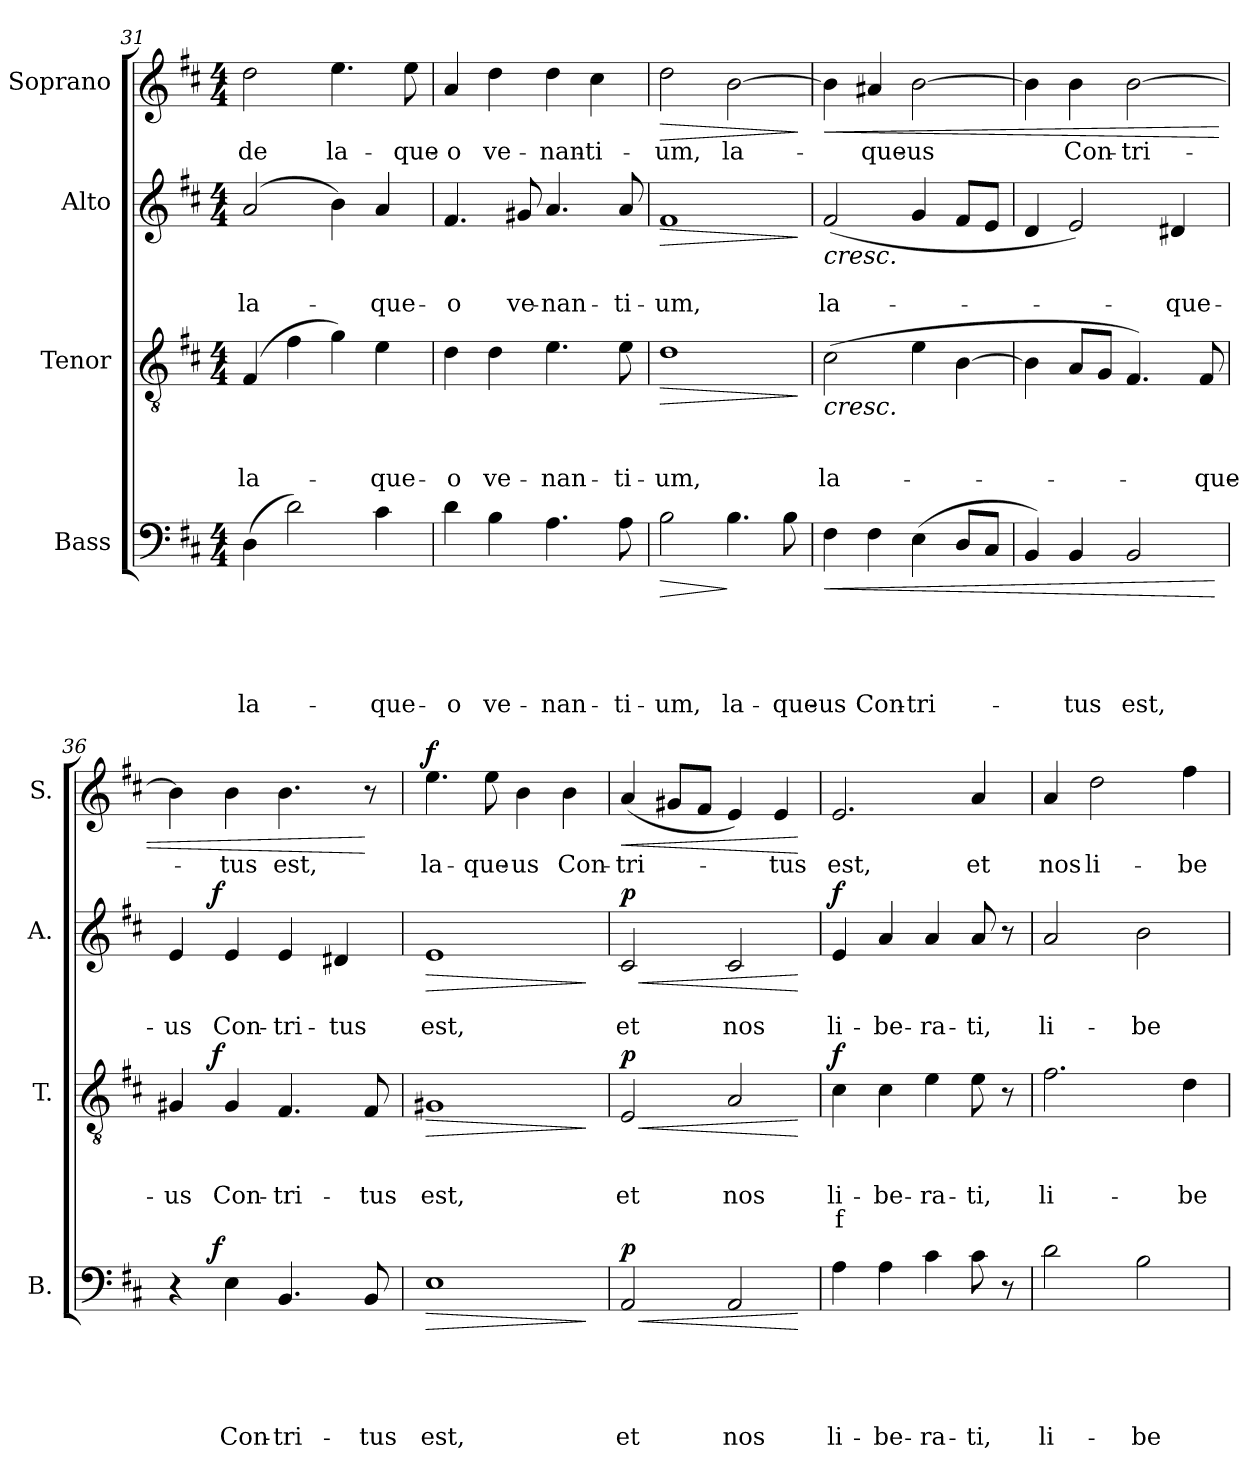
**kern	**text	**text	**text	**text	**text	**dynam	**kern	**text	**text	**text	**text	**dynam	**kern	**text	**text	**dynam	**kern	**text	**dynam
*part4	*part4	*part4	*part4	*part4	*part4	*part4	*part3	*part3	*part3	*part3	*part3	*part3	*part2	*part2	*part2	*part2	*part1	*part1	*part1
*staff4	*staff4	*staff4	*staff4	*staff4	*staff4	*staff4	*staff3	*staff3	*staff3	*staff3	*staff3	*staff3	*staff2	*staff2	*staff2	*staff2	*staff1	*staff1	*staff1
*I"Bass	*	*	*	*	*	*	*I"Tenor	*	*	*	*	*	*I"Alto	*	*	*	*I"Soprano	*	*
*I'B.	*	*	*	*	*	*	*I'T.	*	*	*	*	*	*I'A.	*	*	*	*I'S.	*	*
*clefF4	*	*	*	*	*	*	*clefGv2	*	*	*	*	*	*clefG2	*	*	*	*clefG2	*	*
*k[f#c#]	*	*	*	*	*	*	*k[f#c#]	*	*	*	*	*	*k[f#c#]	*	*	*	*k[f#c#]	*	*
*D:	*	*	*	*	*	*	*D:	*	*	*	*	*	*D:	*	*	*	*D:	*	*
*M4/4	*	*	*	*	*	*	*M4/4	*	*	*	*	*	*M4/4	*	*	*	*M4/4	*	*
=31	=31	=31	=31	=31	=31	=31	=31	=31	=31	=31	=31	=31	=31	=31	=31	=31	=31	=31	=31
!	!	!	!	!	!LO:LY:b	!	!	!	!	!LO:LY:b	!	!	!	!	!LO:LY:b	!	!	!LO:LY:b	!
(>4D\	.	.	.	.	la-	.	(4F#/	.	.	la-	.	.	(2a/	.	la-	.	2dd\	de	.
2d\)	.	.	.	.	.	.	4f#\	.	.	.	.	.	.	.	.	.	.	.	.
!	!	!	!	!	!	!	!	!	!	!	!	!	!	!	!	!	!	!LO:LY:b	!
.	.	.	.	.	.	.	4g\)	.	.	.	.	.	4b\)	.	.	.	4.ee\	la-	.
!	!	!	!	!	!LO:LY:b	!	!	!	!	!LO:LY:b	!	!	!	!	!LO:LY:b	!	!	!	!
4c#\	.	.	.	.	-que-	.	4e\	.	.	-que-	.	.	4a/	.	-que-	.	.	.	.
!	!	!	!	!	!	!	!	!	!	!	!	!	!	!	!	!	!	!LO:LY:b	!
.	.	.	.	.	.	.	.	.	.	.	.	.	.	.	.	.	8ee\	-que-	.
=32	=32	=32	=32	=32	=32	=32	=32	=32	=32	=32	=32	=32	=32	=32	=32	=32	=32	=32	=32
!	!	!	!	!	!LO:LY:b	!	!	!	!	!LO:LY:b	!	!	!	!	!LO:LY:b	!	!	!LO:LY:b	!
4d\	.	.	.	.	-o	.	4d\	.	.	-o	.	.	4.f#/	.	-o	.	4a/	-o	.
!	!	!	!	!	!LO:LY:b	!	!	!	!	!LO:LY:b	!	!	!	!	!	!	!	!LO:LY:b	!
4B\	.	.	.	.	ve-	.	4d\	.	.	ve-	.	.	.	.	.	.	4dd\	ve-	.
!	!	!	!	!	!	!	!	!	!	!	!	!	!	!	!LO:LY:b	!	!	!	!
.	.	.	.	.	.	.	.	.	.	.	.	.	8g#X/	.	ve-	.	.	.	.
!	!	!	!	!	!LO:LY:b	!	!	!	!	!LO:LY:b	!	!	!	!	!LO:LY:b	!	!	!LO:LY:b	!
4.A\	.	.	.	.	-nan-	.	4.e\	.	.	-nan-	.	.	4.a/	.	-nan-	.	4dd\	-nan-	.
!	!	!	!	!	!	!	!	!	!	!	!	!	!	!	!	!	!	!LO:LY:b	!
.	.	.	.	.	.	.	.	.	.	.	.	.	.	.	.	.	4cc#\	-ti-	.
!	!	!	!	!	!LO:LY:b	!	!	!	!	!LO:LY:b	!	!	!	!	!LO:LY:b	!	!	!	!
8A\	.	.	.	.	-ti-	.	8e\	.	.	-ti-	.	.	8a/	.	-ti-	.	.	.	.
=33	=33	=33	=33	=33	=33	=33	=33	=33	=33	=33	=33	=33	=33	=33	=33	=33	=33	=33	=33
!	!	!	!	!	!LO:LY:b	!LO:HP:b	!	!	!	!LO:LY:b	!	!LO:HP:b	!	!	!LO:LY:b	!LO:HP:b	!	!LO:LY:b	!LO:HP:b
2B\	.	.	.	.	-um,	>	1d	.	.	-um,	.	>	1f#	.	-um,	>	2dd\	-um,	>
!	!	!	!	!	!LO:LY:b	!	!	!	!	!	!	!	!	!	!	!	!	!LO:LY:b	!
4.B\	.	.	.	.	la-	]	.	.	.	.	.	.	.	.	.	.	[<2b\	la-	.
!	!	!	!	!	!LO:LY:b	!	!	!	!	!	!	!	!	!	!	!	!	!	!
8B\	.	.	.	.	-que-	.	.	.	.	.	.	.	.	.	.	.	.	.	.
.	.	.	.	.	.	.	.	.	.	.	.	]	.	.	.	]	.	.	]
!!LO:LB:g=z
=34	=34	=34	=34	=34	=34	=34	=34	=34	=34	=34	=34	=34	=34	=34	=34	=34	=34	=34	=34
!	!	!	!	!	!LO:LY:b	!LO:HP:b	!	!	!	!LO:LY:b	!	!LO:HP:b	!	!	!LO:LY:b	!LO:HP:b	!	!	!LO:HP:b
4F#\	.	.	.	.	-us	<	(>2c#\	.	.	la-	.	<	(<2f#/	.	la-	<	4b\]	.	<
!	!	!	!	!	!LO:LY:b	!	!	!	!	!	!	!	!	!	!	!	!	!LO:LY:b	!
4F#\	.	.	.	.	Con-	.	.	.	.	.	.	.	.	.	.	.	4a#X/	-que-	.
!	!	!	!	!	!LO:LY:b	!	!	!	!	!	!	!	!	!	!	!	!	!LO:LY:b	!
(>4E\	.	.	.	.	-tri-	.	4e\	.	.	.	.	.	4g/	.	.	.	[>2b\	-us	.
8D/L	.	.	.	.	.	.	[>4B\	.	.	.	.	.	8f#/L	.	.	.	.	.	.
8C#/J	.	.	.	.	.	.	.	.	.	.	.	.	8e/J	.	.	.	.	.	.
=35	=35	=35	=35	=35	=35	=35	=35	=35	=35	=35	=35	=35	=35	=35	=35	=35	=35	=35	=35
4BB/)	.	.	.	.	.	.	4B\]	.	.	.	.	.	4d/	.	.	.	4b\]	.	.
!	!	!	!	!	!LO:LY:b	!	!	!	!	!	!	!	!	!	!	!	!	!LO:LY:b	!
4BB/	.	.	.	.	-tus	.	8A/L	.	.	.	.	.	2e/)	.	.	.	4b\	Con-	.
.	.	.	.	.	.	.	8G/J	.	.	.	.	.	.	.	.	.	.	.	.
!	!	!	!	!	!LO:LY:b	!	!	!	!	!	!	!	!	!	!	!	!	!LO:LY:b	!
2BB/	.	.	.	.	est,	.	4.F#/)	.	.	.	.	.	.	.	.	.	[>2b\	-tri-	.
!	!	!	!	!	!	!	!	!	!	!	!	!	!	!	!LO:LY:b	!	!	!	!
.	.	.	.	.	.	.	.	.	.	.	.	.	4d#X/	.	-que-	.	.	.	.
!	!	!	!	!	!	!	!	!	!	!LO:LY:b	!	!	!	!	!	!	!	!	!
.	.	.	.	.	.	.	8F#/	.	.	-que-	.	.	.	.	.	.	.	.	.
.	.	.	.	.	.	[	.	.	.	.	.	.	.	.	.	.	.	.	.
=36	=36	=36	=36	=36	=36	=36	=36	=36	=36	=36	=36	=36	=36	=36	=36	=36	=36	=36	=36
!	!	!	!	!	!	!	!	!	!	!LO:LY:b	!	!	!	!	!LO:LY:b	!	!	!	!
*^	*	*	*	*	*	*	*^	*	*	*	*	*	*^	*	*	*	*	*	*
4r	8..ryy	.	.	.	.	.	.	4G#X/	8..ryy	.	.	-us	.	.	4e/	8..ryy	.	-us	.	4b\]	.	.
!	!	!	!	!	!	!	!LO:DY:a	!	!	!	!	!	!	!LO:DY:a	!	!	!	!	!LO:DY:a	!	!	!
.	2ryy	.	.	.	.	.	f	.	2ryy	.	.	.	.	f	.	2ryy	.	.	f	.	.	.
!	!	!	!	!	!	!LO:LY:b	!	!	!	!	!	!LO:LY:b	!	!	!	!	!	!LO:LY:b	!	!	!LO:LY:b	!
4E\	.	.	.	.	.	Con-	.	4G#/	.	.	.	Con-	.	[	4e/	.	.	Con-	[	4b\	-tus	.
!	!	!	!	!	!	!LO:LY:b	!	!	!	!	!	!LO:LY:b	!	!	!	!	!	!LO:LY:b	!	!	!LO:LY:b	!
4.BB/	.	.	.	.	.	-tri-	.	4.F#/	.	.	.	-tri-	.	.	4e/	.	.	-tri-	.	4.b\	est,	.
.	4ryy	.	.	.	.	.	.	.	4ryy	.	.	.	.	.	.	4ryy	.	.	.	.	.	.
!	!	!	!	!	!	!	!	!	!	!	!	!	!	!	!	!	!	!LO:LY:b	!	!	!	!
.	.	.	.	.	.	.	.	.	.	.	.	.	.	.	4d#X/	.	.	-tus	.	.	.	.
!	!	!	!	!	!	!LO:LY:b	!	!	!	!	!	!LO:LY:b	!	!	!	!	!	!	!	!	!	!
8BB/	.	.	.	.	.	-tus	.	8F#/	.	.	.	-tus	.	.	.	.	.	.	.	8r	.	[
.	32ryy	.	.	.	.	.	.	.	32ryy	.	.	.	.	.	.	32ryy	.	.	.	.	.	.
=37	=37	=37	=37	=37	=37	=37	=37	=37	=37	=37	=37	=37	=37	=37	=37	=37	=37	=37	=37	=37	=37	=37
!	!	!	!	!	!	!LO:LY:b	!LO:HP:b	!	!	!	!	!LO:LY:b	!	!LO:HP:b	!	!	!	!LO:LY:b	!LO:HP:b	!	!LO:LY:b	!LO:DY:a
*v	*v	*	*	*	*	*	*	*	*	*	*	*	*	*	*v	*v	*	*	*	*	*	*
*	*	*	*	*	*	*	*v	*v	*	*	*	*	*	*	*	*	*	*	*	*
1E	.	.	.	.	est,	>	1G#X	.	.	est,	.	>	1e	.	est,	>	4.ee\	la-	f
!	!	!	!	!	!	!	!	!	!	!	!	!	!	!	!	!	!	!LO:LY:b	!
.	.	.	.	.	.	.	.	.	.	.	.	.	.	.	.	.	8ee\	-que-	.
!	!	!	!	!	!	!	!	!	!	!	!	!	!	!	!	!	!	!LO:LY:b:rj	!
.	.	.	.	.	.	.	.	.	.	.	.	.	.	.	.	.	4b\	-us	.
!	!	!	!	!	!	!	!	!	!	!	!	!	!	!	!	!	!	!LO:LY:b	!
.	.	.	.	.	.	.	.	.	.	.	.	.	.	.	.	.	4b\	Con-	.
.	.	.	.	.	.	]	.	.	.	.	.	]	.	.	.	]	.	.	.
=38	=38	=38	=38	=38	=38	=38	=38	=38	=38	=38	=38	=38	=38	=38	=38	=38	=38	=38	=38
!	!	!	!	!	!LO:LY:b	!LO:HP:b	!	!	!	!LO:LY:b	!	!LO:HP:b	!	!	!LO:LY:b	!LO:HP:b	!	!LO:LY:b	!LO:HP:b
!	!	!	!	!	!	!LO:DY:n=1:a	!	!	!	!	!	!LO:DY:n=1:a	!	!	!	!LO:DY:n=1:a	!	!	!
2AA/	.	.	.	.	et	< p	2E/	.	.	et	.	< p	2c#/	.	et	< p	(<4a/	-tri-	<
.	.	.	.	.	.	.	.	.	.	.	.	.	.	.	.	.	8g#X/L	.	.
.	.	.	.	.	.	.	.	.	.	.	.	.	.	.	.	.	8f#/J	.	.
!	!	!	!	!	!LO:LY:b	!	!	!	!	!LO:LY:b	!	!	!	!	!LO:LY:b	!	!	!	!
2AA/	.	.	.	.	nos	.	2A/	.	.	nos	.	.	2c#/	.	nos	.	4e/)	.	.
!	!	!	!	!	!	!	!	!	!	!	!	!	!	!	!	!	!	!LO:LY:b	!
.	.	.	.	.	.	.	.	.	.	.	.	.	.	.	.	.	4e/	-tus	.
.	.	.	.	.	.	[	.	.	.	.	.	[	.	.	.	[	.	.	[
!!LO:LB:g=z
=39	=39	=39	=39	=39	=39	=39	=39	=39	=39	=39	=39	=39	=39	=39	=39	=39	=39	=39	=39
!	!	!	!	!	!LO:LY:b	!	!	!	!	!LO:LY:b	!LO:LY:b	!LO:DY:a	!	!	!LO:LY:b	!LO:DY:a	!	!LO:LY:b	!
4A\	.	.	.	.	li-	.	4c#\	.	.	li-	f	f	4e/	.	li-	f	2.e/	est,	.
!	!	!	!	!	!LO:LY:b	!	!	!	!	!LO:LY:b	!	!	!	!	!LO:LY:b	!	!	!	!
4A\	.	.	.	.	-be-	.	4c#\	.	.	-be-	.	.	4a/	.	-be-	.	.	.	.
!	!	!	!	!	!LO:LY:b	!	!	!	!	!LO:LY:b	!	!	!	!	!LO:LY:b	!	!	!	!
4c#\	.	.	.	.	-ra-	.	4e\	.	.	-ra-	.	.	4a/	.	-ra-	.	.	.	.
!	!	!	!	!	!LO:LY:b	!	!	!	!	!LO:LY:b	!	!	!	!	!LO:LY:b	!	!	!LO:LY:b	!
8c#\	.	.	.	.	-ti,	.	8e\	.	.	-ti,	.	.	8a/	.	-ti,	.	4a/	et	.
8r	.	.	.	.	.	.	8r	.	.	.	.	.	8r	.	.	.	.	.	.
=40	=40	=40	=40	=40	=40	=40	=40	=40	=40	=40	=40	=40	=40	=40	=40	=40	=40	=40	=40
!	!	!	!	!	!LO:LY:b	!	!	!	!	!LO:LY:b	!	!	!	!	!LO:LY:b	!	!	!LO:LY:b	!
2d\	.	.	.	.	li-	.	2.f#\	.	.	li-	.	.	2a/	.	li-	.	4a/	nos	.
!	!	!	!	!	!	!	!	!	!	!	!	!	!	!	!	!	!	!LO:LY:b	!
.	.	.	.	.	.	.	.	.	.	.	.	.	.	.	.	.	2dd\	li-	.
!	!	!	!	!	!LO:LY:b	!	!	!	!	!	!	!	!	!	!LO:LY:b	!	!	!	!
2B\	.	.	.	.	-be-	.	.	.	.	.	.	.	2b\	.	-be-	.	.	.	.
!	!	!	!	!	!	!	!	!	!	!LO:LY:b	!	!	!	!	!	!	!	!LO:LY:b	!
.	.	.	.	.	.	.	4d\	.	.	-be-	.	.	.	.	.	.	4ff#\	-be-	.
=	=	=	=	=	=	=	=	=	=	=	=	=	=	=	=	=	=	=	=
*-	*-	*-	*-	*-	*-	*-	*-	*-	*-	*-	*-	*-	*-	*-	*-	*-	*-	*-	*-
